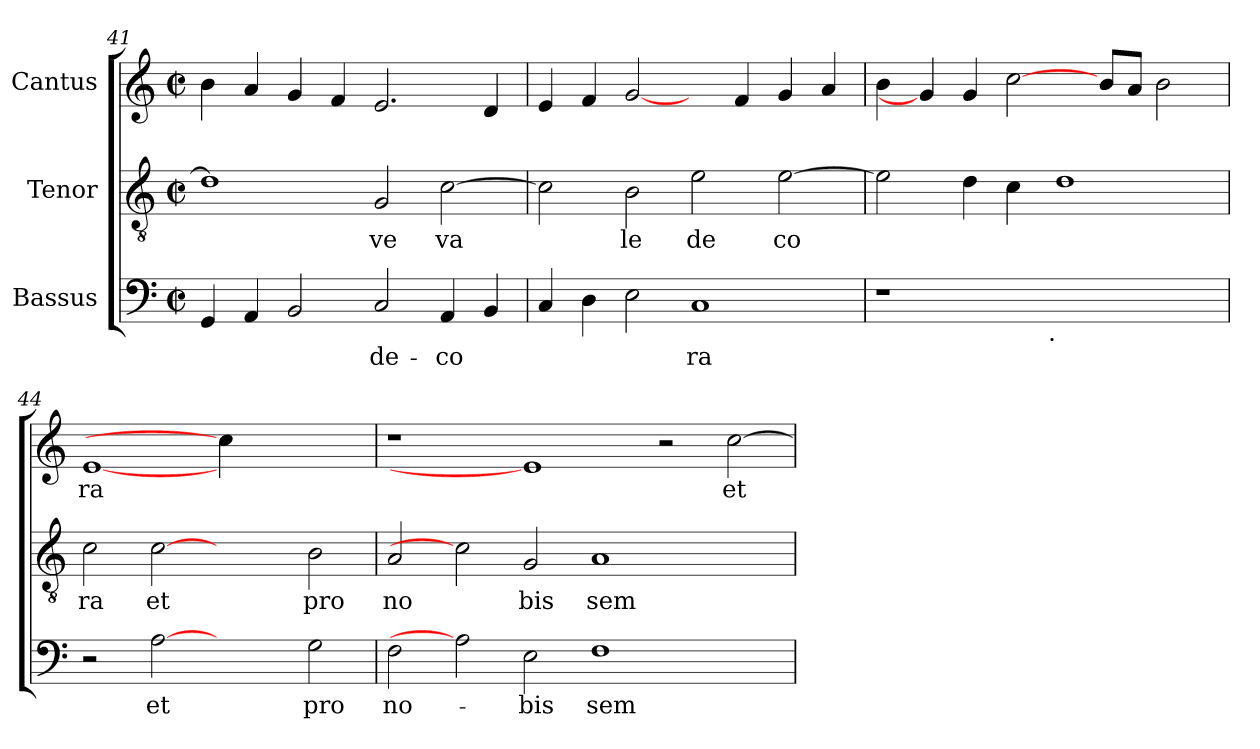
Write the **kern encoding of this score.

**kern	**text	**kern	**text	**kern	**text
*part3	*part3	*part2	*part2	*part1	*part1
*staff3	*staff3	*staff2	*staff2	*staff1	*staff1
*I"Bassus	*	*I"Tenor	*	*I"Cantus	*
*clefF4	*	*clefGv2	*	*clefG2	*
*k[]	*	*k[]	*	*k[]	*
*C:	*	*C:	*	*C:	*
*M2/2	*	*M2/2	*	*M2/2	*
*met(c|)	*	*met(c|)	*	*met(c|)	*
=41	=41	=41	=41	=41	=41
!	!LO:LY:b:cj	!	!LO:LY:b:cj	!	!LO:LY:b:cj
4GG/	.	1d]	.	4b\	.
!	!LO:LY:b:cj	!	!	!	!LO:LY:b:cj
4AA/	.	.	.	4a/	.
!	!LO:LY:b:cj	!	!	!	!LO:LY:b:cj
2BB/	.	.	.	4g/	.
!	!	!	!	!	!LO:LY:b:cj
.	.	.	.	4f/	.
!	!LO:LY:b:cj	!	!LO:LY:b:cj	!	!LO:LY:b:cj
2C/	de-	2G/	ve	2.e/	.
!	!LO:LY:b:cj	!	!LO:LY:b:cj	!	!
4AA/	-co-	[>2c\	va	.	.
!	!LO:LY:b:cj	!	!	!	!LO:LY:b:cj
4BB/	--	.	.	4d/	.
!!LO:PB:g=z
=42	=42	=42	=42	=42	=42
!	!LO:LY:b:cj	!	!LO:LY:b:cj	!	!LO:LY:b:cj
4C/	--	2c\]	.	4e/	.
!	!LO:LY:b:cj	!	!	!	!LO:LY:b:cj
4D\	--	.	.	4f/	.
!	!LO:LY:b:cj	!	!LO:LY:b:cj	!	!LO:LY:b:cj
2E\	--	2B\	le	[2g/	.
!	!LO:LY:b:cj	!	!LO:LY:b:cj	!	!
1C	-ra	2e\	de	4ryy	.
!	!	!	!	!	!LO:LY:b:cj
.	.	.	.	4f/	.
!	!	!	!LO:LY:b:cj	!	!LO:LY:b:cj
.	.	[>2e\	co	4g/	.
!	!	!	!	!	!LO:LY:b:cj
.	.	.	.	4a/	.
=43	=43	=43	=43	=43	=43
!	!	!	!LO:LY:b:cj	!	!LO:LY:b:cj
*^	*	*	*	*	*
1r	2ryy	.	2e\]	.	4b\	.
.	.	.	.	.	4g/]	.
!	!	!	!	!LO:LY:b:cj	!	!LO:LY:b:cj
.	4ryy	.	4d\	.	4g/	.
!	!	!	!	!LO:LY:b:cj	!	!LO:LY:b:cj
.	8...ryy	.	4c\	.	[2cc\	.
!	!LO:TX:b:t=.	!	!	!	!	!
.	1ryy	.	.	.	.	.
!	!	!	!	!LO:LY:b:cj	!	!
1ryy	.	.	1d	.	.	.
!	!	!	!	!	!	!LO:LY:b:cj
.	.	.	.	.	8b/L	.
!	!	!	!	!	!	!LO:LY:b:cj
.	.	.	.	.	8a/J	.
!	!	!	!	!	!	!LO:LY:b:cj
.	.	.	.	.	2b\	.
.	64ryy	.	.	.	.	.
=44	=44	=44	=44	=44	=44	=44
!	!	!	!	!LO:LY:b:cj	!	!LO:LY:b:cj
*v	*v	*	*	*	*	*
2r	.	2c\	ra	[1e	ra
!	!LO:LY:b:cj	!	!LO:LY:b:cj	!	!
[2A	et	[2c	et	.	.
2ryy	.	2ryy	.	4cc\]	.
.	.	.	.	2.ryy	.
!	!LO:LY:b:cj	!	!LO:LY:b:cj	!	!
2G\	pro	2B\	pro	.	.
=45	=45	=45	=45	=45	=45
!	!LO:LY:b:cj	!	!LO:LY:b:cj	!	!
2F\	no-	2A/	no	1r	.
2A]	.	2c]	.	.	.
!	!LO:LY:b:cj	!	!LO:LY:b:cj	!	!
2E\	-bis	2G/	bis	1e]	.
!	!LO:LY:b:cj	!	!LO:LY:b:cj	!	!
1F	sem-	1A	sem	.	.
.	.	.	.	2r	.
!	!	!	!	!	!LO:LY:b:cj
2ryy	.	2ryy	.	[>2cc\	et
=	=	=	=	=	=
*-	*-	*-	*-	*-	*-
